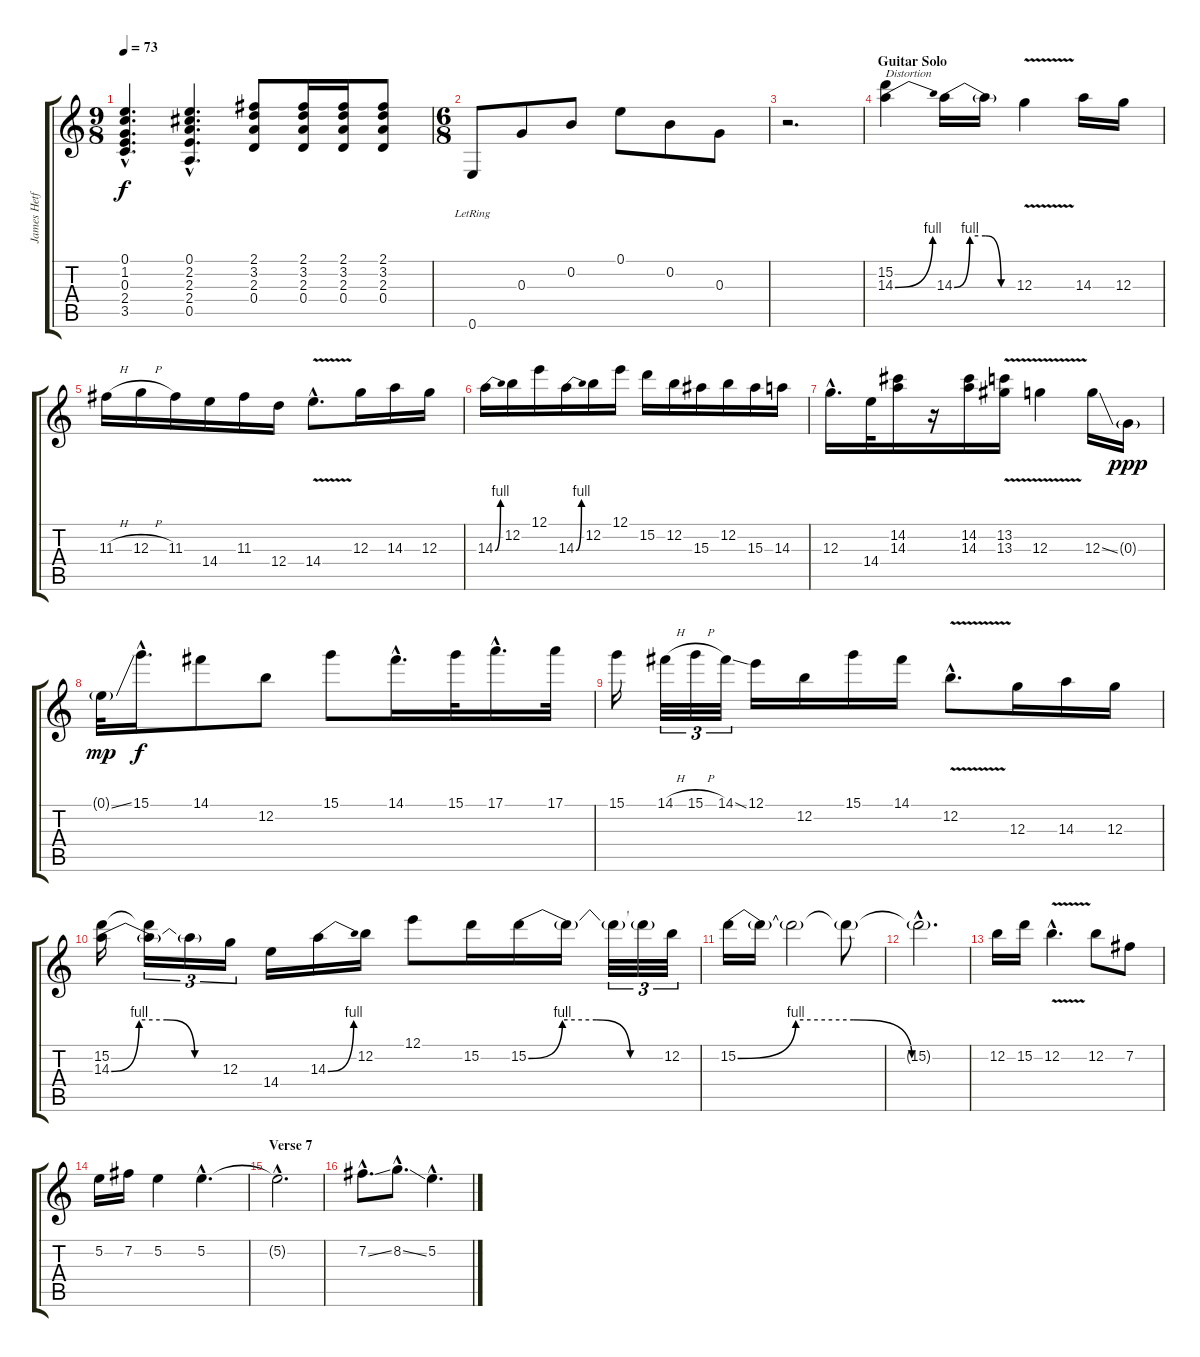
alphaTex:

\track ("James Hetfield" "James Hetf") {instrument acousticguitarsteel}
\staff {score tabs}
\tuning (E4 B3 G3 D3 A2 E2) {hide}
\ts (9 8)
\tempo 73
\clef g2
\ks c
(0.1{hac} 1.2{hac} 0.3{hac} 2.4{hac} 3.5{hac}).4{d dy f} (0.1{hac} 2.2{hac} 2.3{hac} 2.4{hac} 0.5{hac}).4{d} (2.1 3.2 2.3 0.4).8 (2.1 3.2 2.3 0.4).16 (2.1 3.2 2.3 0.4).16 (2.1 3.2 2.3 0.4).8 |
\ts (6 8)
0.6{lr}.8 0.3.8 0.2.8 0.1.8 0.2.8 0.3.8 |
r.2{d} |
\section ("" "Guitar Solo")
(15.2 14.3{be (bend 0 0 60 4)}).4{txt "Distortion" volume 16 instrument distortionguitar} 14.3{be (custom 0 0 15 4 30 4 45 0 60 0)}.16 14.3{t}.16 12.3{v}.4 14.3.16 12.3.16 |
11.3{h}.16 12.3{h}.16 11.3.16 14.4.16 11.3.16 12.4.16 14.4{v hac}.8{d} 12.3.16 14.3.16 12.3.16 |
14.3{be (bend 0 0 60 4)}.16 12.2.16 12.1.16 14.3{be (bend 0 0 60 4)}.16 12.2.16 12.1.16 15.2.16 12.2.16 15.3.16 12.2.16 15.3.16 14.3.16 |
12.3{hac}.16{d} 14.4.32 (14.2 14.3).16 r.16 (14.2 14.3).16 (13.2{v} 13.3{v}).16 12.3{v}.4 12.3{ss}.16 0.3{g}.16{dy ppp} |
0.1{ss g}.32{dy mp} 15.1{hac}.16{d dy f} 14.1.8 12.2.8 15.1.8 14.1{hac}.16{d} 15.1.32 17.1{hac}.16{d} 17.1.32 |
15.1.16 14.1{h}.32{tu (3 2)} 15.1{h}.32{tu (3 2)} 14.1{ss}.32{tu (3 2)} 12.1.16 12.2.16 15.1.16 14.1.16 12.2{v hac}.8{d} 12.3.16 14.3.16 12.3.16 |
(15.2 14.3{be (custom 0 0 15 4 30 4 45 0 60 0)}).16 (15.2{t} 14.3{t}).16{tu (3 2)} 14.3{t}.16{tu (3 2)} 12.3.16{tu (3 2)} 14.4.16 14.3{be (bend 0 0 60 4)}.16 12.2.16 12.1.8 15.2.16 15.2{be (custom 0 0 15 4 30 4 45 0 60 0)}.16 15.2{t}.16 15.2{t}.32{tu (3 2)} 15.2{t}.32{tu (3 2)} 12.2.32{tu (3 2)} |
15.2{be (custom 0 0 15 4 30 4 45 0 60 0)}.16 15.2{t}.16 15.2{t}.2 15.2{t}.8 |
15.2{hac t}.2{d} |
12.2.16 15.2.16 12.2{v hac}.4{d} 12.2.8 7.2.8 |
5.2.16 7.2.16 5.2.4 5.2{hac}.4{d} |
\section ("" "Verse 7")
5.2{hac t}.2{d volume 16 instrument distortionguitar} |
7.2{ss hac}.8{d} 8.2{ss hac}.8{d} 5.2{hac}.4{d}
